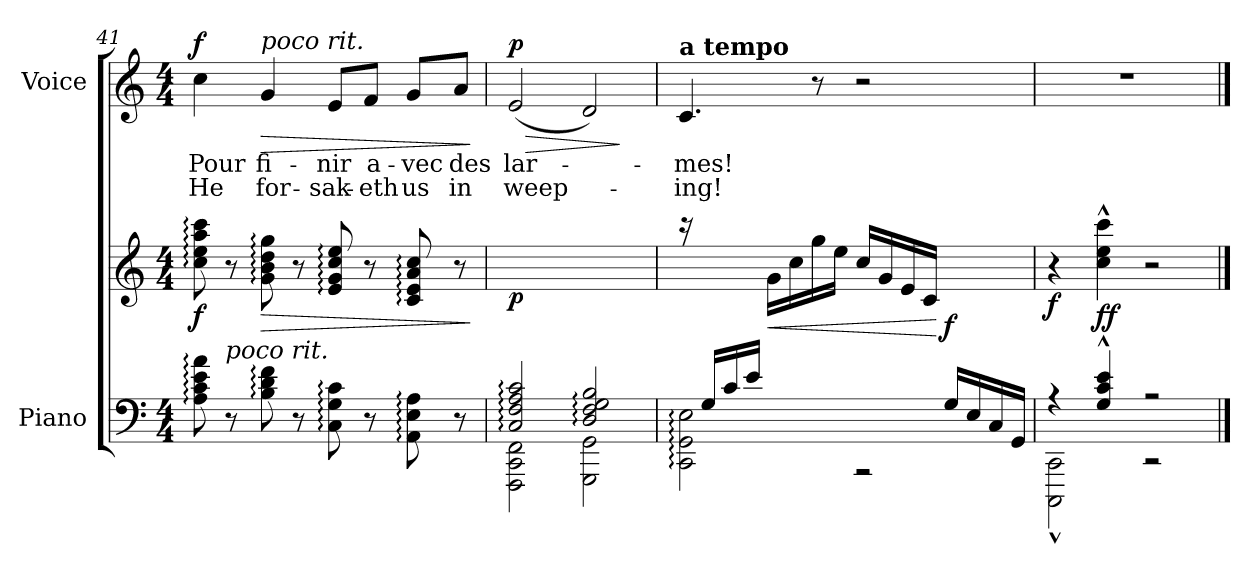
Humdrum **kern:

**kern	**kern	**dynam	**kern	**text	**text	**dynam
*part2	*part2	*part2	*part1	*part1	*part1	*part1
*staff3	*staff2	*staff2/3	*staff1	*staff1	*staff1	*staff1
*I"Piano	*	*	*I"Voice	*	*	*
*I'Pno	*	*	*	*	*	*
*clefF4	*clefG2	*	*clefG2	*	*	*
*k[]	*k[]	*	*k[]	*	*	*
*M4/4	*M4/4	*	*M4/4	*	*	*
=41	=41	=41	=41	=41	=41	=41
!	!	!LO:DY:b	!	!LO:LY:b	!LO:LY:b	!LO:DY:a
*	*	*	*^	*	*	*
8A\: 8c\: 8e\: 8a\:	8cc\: 8ee\: 8aa\: 8ccc\:	f	4cc\	8ryy	Pour	He	f
*	*	*	*MM115	*	*	*	*
!LO:TX:a:i:t=poco rit.	!	!	!	!	!	!	!
8r	8r	.	.	2..ryy	.	.	.
*	*	*	*MM110	*	*	*	*
!	!	!	!LO:TX:a:i:t=poco rit.	!	!	!	!
!	!	!LO:HP:b	!	!	!LO:LY:b	!LO:LY:b	!LO:HP:b
8B\: 8d\: 8f\:	8g\: 8b\: 8dd\: 8gg\:	>	4g/	.	fi-	for-	>
8r	8r	.	.	.	.	.	.
*	*	*	*MM105	*	*	*	*
!	!	!	!	!	!LO:LY:b	!LO:LY:b	!
8C\: 8G\: 8c\:	8e/: 8g/: 8cc/: 8ee/:	.	8e/L	.	-nir	-sak-	.
!	!	!	!	!	!LO:LY:b	!LO:LY:b	!
8r	8r	.	8f/J	.	a-	-eth	.
*	*	*	*MM100	*	*	*	*
!	!	!	!	!	!LO:LY:b	!LO:LY:b	!
8AA\: 8E\: 8A\:	8c/: 8e/: 8a/: 8cc/:	.	8g/L	.	-vec	us	.
!	!	!	!	!	!LO:LY:b	!LO:LY:b	!
8r	8r	.	8a/J	.	des	in	.
.	.	]	.	.	.	.	]
*	*	*	*v	*v	*	*	*
!!LO:LB:g=z
=42	=42	=42	=42	=42	=42	=42
*	*	*	*MM95	*	*	*
*^	*	*	*^	*	*	*
!	!	!	!LO:DY:b	!	!	!LO:LY:b	!LO:LY:b	!LO:HP:b
!	!	!	!	!	!	!	!	!LO:DY:n=1:a
*	*	*	*	*v	*v	*	*	*
2C/: 2F/: 2A/: 2c/:	2FFF\ 2CC\ 2FF\	1ryy	p	(<2e/	lar-	weep-	> p
2D/: 2F/: 2G/: 2B/:	2GGG\ 2GG\	.	.	2d/)	.	.	.
*v	*v	*	*	*	*	*	*
.	.	.	.	.	.	]
=43	=43	=43	=43	=43	=43	=43
*^	*	*	*	*	*	*
!	!	!	!	!LO:TX:a:B:t=a tempo	!	!	!
!	!	!	!	!	!LO:LY:b	!LO:LY:b	!
16ryy	2CC\: 2GG\: 2E\:	16rccc	.	4.c/	-mes!	-ing!	.
16G/LL	.	8.ryy	.	.	.	.	.
16c/	.	.	.	.	.	.	.
16e/JJ	.	.	.	.	.	.	.
!	!	!	!LO:HP:b	!	!	!	!
2ryy	.	16g\LL	<	.	.	.	.
.	.	16cc\	.	.	.	.	.
.	.	16gg\	.	8r	.	.	.
.	.	16ee\JJ	.	.	.	.	.
.	2r	16cc/LL	.	2r	.	.	.
.	.	16g/	.	.	.	.	.
.	.	16e/	.	.	.	.	.
.	.	16c/JJ	.	.	.	.	.
!	!	!	!LO:DY:n=1:b	!	!	!	!
16G/LL	.	4ryy	[ f	.	.	.	.
16E/	.	.	.	.	.	.	.
16C/	.	.	.	.	.	.	.
16GG/JJ	.	.	.	.	.	.	.
=44	=44	=44	=44	=44	=44	=44	=44
!	!	!	!LO:DY:b	!	!	!	!
4r	2CCC\^^ 2CC\^^	4r	f	1r	.	.	.
!	!	!	!LO:DY:a=2	!	!	!	!
4G/^^ 4c/^^ 4e/^^	.	4cc\^^ 4ee\^^ 4ccc\^^	ff	.	.	.	.
2r	2r	2r	.	.	.	.	.
*v	*v	*	*	*	*	*	*
==	==	==	==	==	==	==
*-	*-	*-	*-	*-	*-	*-
